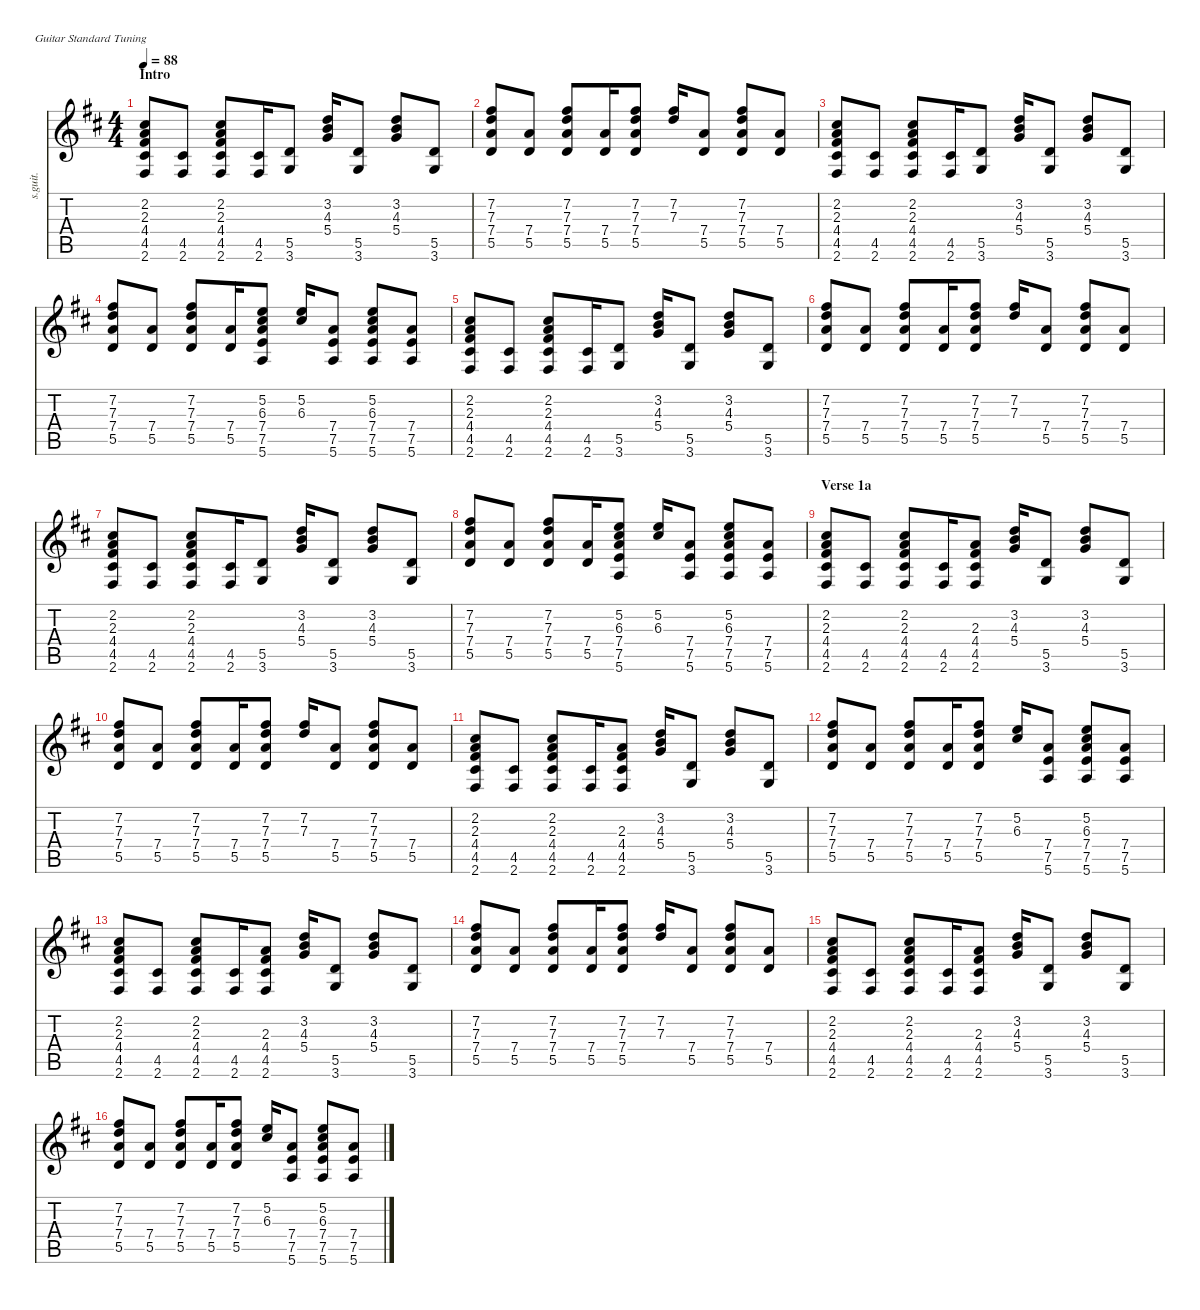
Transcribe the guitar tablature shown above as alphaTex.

\defaultSystemsLayout 4
\hideDynamics
\bracketExtendMode nobrackets
\otherSystemsTrackNameOrientation horizontal
\track ("Steel Guitar" "s.guit.") {instrument acousticguitarsteel}
\staff {score tabs}
\tuning (E4 B3 G3 D3 A2 E2)
\ts (4 4)
\section ("" "Intro")
\tempo 88
\clef g2
\ks d
(2.6{acc #} 4.5{acc #} 4.4{acc #} 2.2{acc #} 2.3{acc forcenatural}).8{dy mf instrument acousticguitarsteel} (2.6{acc #} 4.5{acc #}).8 (2.6{acc #} 4.5{acc #} 4.4{acc #} 2.3{acc forcenatural} 2.2{acc #}).8 (2.6{acc #} 4.5{acc #}).16 (5.5{acc forcenatural} 3.6{acc forcenatural}).8 (3.2{acc forcenatural} 4.3{acc forcenatural} 5.4{acc forcenatural}).16 (3.6{acc forcenatural} 5.5{acc forcenatural}).8 (5.4{acc forcenatural} 4.3{acc forcenatural} 3.2{acc forcenatural}).8 (3.6{acc forcenatural} 5.5{acc forcenatural}).8 |
(5.5{acc forcenatural} 7.4{acc forcenatural} 7.2{acc #} 7.3{acc forcenatural}).8 (5.5{acc forcenatural} 7.4{acc forcenatural}).8 (5.5{acc forcenatural} 7.4{acc forcenatural} 7.3{acc forcenatural} 7.2{acc #}).8 (5.5{acc forcenatural} 7.4{acc forcenatural}).16 (5.5{acc forcenatural} 7.4{acc forcenatural} 7.3{acc forcenatural} 7.2{acc #}).8 (7.2{acc #} 7.3{acc forcenatural}).16 (5.5{acc forcenatural} 7.4{acc forcenatural}).8 (7.3{acc forcenatural} 7.2{acc #} 7.4{acc forcenatural} 5.5{acc forcenatural}).8 (5.5{acc forcenatural} 7.4{acc forcenatural}).8 |
(2.6{acc #} 4.5{acc #} 4.4{acc #} 2.2{acc #} 2.3{acc forcenatural}).8 (2.6{acc #} 4.5{acc #}).8 (2.6{acc #} 4.5{acc #} 4.4{acc #} 2.3{acc forcenatural} 2.2{acc #}).8 (2.6{acc #} 4.5{acc #}).16 (5.5{acc forcenatural} 3.6{acc forcenatural}).8 (3.2{acc forcenatural} 4.3{acc forcenatural} 5.4{acc forcenatural}).16 (3.6{acc forcenatural} 5.5{acc forcenatural}).8 (5.4{acc forcenatural} 4.3{acc forcenatural} 3.2{acc forcenatural}).8 (3.6{acc forcenatural} 5.5{acc forcenatural}).8 |
(5.5{acc forcenatural} 7.4{acc forcenatural} 7.2{acc #} 7.3{acc forcenatural}).8 (5.5{acc forcenatural} 7.4{acc forcenatural}).8 (5.5{acc forcenatural} 7.4{acc forcenatural} 7.3{acc forcenatural} 7.2{acc #}).8 (5.5{acc forcenatural} 7.4{acc forcenatural}).16 (7.5{acc forcenatural} 7.4{acc forcenatural} 6.3{acc #} 5.2{acc forcenatural} 5.6{acc forcenatural}).8 (5.2{acc forcenatural} 6.3{acc #}).16 (7.5{acc forcenatural} 7.4{acc forcenatural} 5.6{acc forcenatural}).8 (6.3{acc #} 5.2{acc forcenatural} 7.4{acc forcenatural} 7.5{acc forcenatural} 5.6{acc forcenatural}).8 (7.5{acc forcenatural} 7.4{acc forcenatural} 5.6{acc forcenatural}).8 |
(2.6{acc #} 4.5{acc #} 4.4{acc #} 2.2{acc #} 2.3{acc forcenatural}).8 (2.6{acc #} 4.5{acc #}).8 (2.6{acc #} 4.5{acc #} 4.4{acc #} 2.3{acc forcenatural} 2.2{acc #}).8 (2.6{acc #} 4.5{acc #}).16 (5.5{acc forcenatural} 3.6{acc forcenatural}).8 (3.2{acc forcenatural} 4.3{acc forcenatural} 5.4{acc forcenatural}).16 (3.6{acc forcenatural} 5.5{acc forcenatural}).8 (5.4{acc forcenatural} 4.3{acc forcenatural} 3.2{acc forcenatural}).8 (3.6{acc forcenatural} 5.5{acc forcenatural}).8 |
(5.5{acc forcenatural} 7.4{acc forcenatural} 7.2{acc #} 7.3{acc forcenatural}).8 (5.5{acc forcenatural} 7.4{acc forcenatural}).8 (5.5{acc forcenatural} 7.4{acc forcenatural} 7.3{acc forcenatural} 7.2{acc #}).8 (5.5{acc forcenatural} 7.4{acc forcenatural}).16 (5.5{acc forcenatural} 7.4{acc forcenatural} 7.3{acc forcenatural} 7.2{acc #}).8 (7.2{acc #} 7.3{acc forcenatural}).16 (5.5{acc forcenatural} 7.4{acc forcenatural}).8 (7.3{acc forcenatural} 7.2{acc #} 7.4{acc forcenatural} 5.5{acc forcenatural}).8 (5.5{acc forcenatural} 7.4{acc forcenatural}).8 |
(2.6{acc #} 4.5{acc #} 4.4{acc #} 2.2{acc #} 2.3{acc forcenatural}).8 (2.6{acc #} 4.5{acc #}).8 (2.6{acc #} 4.5{acc #} 4.4{acc #} 2.3{acc forcenatural} 2.2{acc #}).8 (2.6{acc #} 4.5{acc #}).16 (5.5{acc forcenatural} 3.6{acc forcenatural}).8 (3.2{acc forcenatural} 4.3{acc forcenatural} 5.4{acc forcenatural}).16 (3.6{acc forcenatural} 5.5{acc forcenatural}).8 (5.4{acc forcenatural} 4.3{acc forcenatural} 3.2{acc forcenatural}).8 (3.6{acc forcenatural} 5.5{acc forcenatural}).8 |
(5.5{acc forcenatural} 7.4{acc forcenatural} 7.2{acc #} 7.3{acc forcenatural}).8 (5.5{acc forcenatural} 7.4{acc forcenatural}).8 (5.5{acc forcenatural} 7.4{acc forcenatural} 7.3{acc forcenatural} 7.2{acc #}).8 (5.5{acc forcenatural} 7.4{acc forcenatural}).16 (7.5{acc forcenatural} 7.4{acc forcenatural} 6.3{acc #} 5.2{acc forcenatural} 5.6{acc forcenatural}).8 (5.2{acc forcenatural} 6.3{acc #}).16 (7.5{acc forcenatural} 7.4{acc forcenatural} 5.6{acc forcenatural}).8 (6.3{acc #} 5.2{acc forcenatural} 7.4{acc forcenatural} 7.5{acc forcenatural} 5.6{acc forcenatural}).8 (7.5{acc forcenatural} 7.4{acc forcenatural} 5.6{acc forcenatural}).8 |
\section ("" "Verse 1a")
(2.6{acc #} 4.5{acc #} 4.4{acc #} 2.2{acc #} 2.3{acc forcenatural}).8 (2.6{acc #} 4.5{acc #}).8 (2.6{acc #} 4.5{acc #} 4.4{acc #} 2.3{acc forcenatural} 2.2{acc #}).8 (2.6{acc #} 4.5{acc #}).16 (4.5{acc #} 2.6{acc #} 4.4{acc #} 2.3{acc forcenatural}).8 (3.2{acc forcenatural} 4.3{acc forcenatural} 5.4{acc forcenatural}).16 (3.6{acc forcenatural} 5.5{acc forcenatural}).8 (5.4{acc forcenatural} 4.3{acc forcenatural} 3.2{acc forcenatural}).8 (3.6{acc forcenatural} 5.5{acc forcenatural}).8 |
(5.5{acc forcenatural} 7.4{acc forcenatural} 7.2{acc #} 7.3{acc forcenatural}).8 (5.5{acc forcenatural} 7.4{acc forcenatural}).8 (5.5{acc forcenatural} 7.4{acc forcenatural} 7.3{acc forcenatural} 7.2{acc #}).8 (5.5{acc forcenatural} 7.4{acc forcenatural}).16 (5.5{acc forcenatural} 7.4{acc forcenatural} 7.3{acc forcenatural} 7.2{acc #}).8 (7.2{acc #} 7.3{acc forcenatural}).16 (5.5{acc forcenatural} 7.4{acc forcenatural}).8 (7.3{acc forcenatural} 7.2{acc #} 7.4{acc forcenatural} 5.5{acc forcenatural}).8 (5.5{acc forcenatural} 7.4{acc forcenatural}).8 |
(2.6{acc #} 4.5{acc #} 4.4{acc #} 2.2{acc #} 2.3{acc forcenatural}).8 (2.6{acc #} 4.5{acc #}).8 (2.6{acc #} 4.5{acc #} 4.4{acc #} 2.3{acc forcenatural} 2.2{acc #}).8 (2.6{acc #} 4.5{acc #}).16 (4.5{acc #} 2.6{acc #} 4.4{acc #} 2.3{acc forcenatural}).8 (3.2{acc forcenatural} 4.3{acc forcenatural} 5.4{acc forcenatural}).16 (3.6{acc forcenatural} 5.5{acc forcenatural}).8 (5.4{acc forcenatural} 4.3{acc forcenatural} 3.2{acc forcenatural}).8 (3.6{acc forcenatural} 5.5{acc forcenatural}).8 |
(5.5{acc forcenatural} 7.4{acc forcenatural} 7.2{acc #} 7.3{acc forcenatural}).8 (5.5{acc forcenatural} 7.4{acc forcenatural}).8 (5.5{acc forcenatural} 7.4{acc forcenatural} 7.3{acc forcenatural} 7.2{acc #}).8 (5.5{acc forcenatural} 7.4{acc forcenatural}).16 (5.5{acc forcenatural} 7.4{acc forcenatural} 7.3{acc forcenatural} 7.2{acc #}).8 (5.2{acc forcenatural} 6.3{acc #}).16 (7.5{acc forcenatural} 7.4{acc forcenatural} 5.6{acc forcenatural}).8 (6.3{acc #} 5.2{acc forcenatural} 7.4{acc forcenatural} 7.5{acc forcenatural} 5.6{acc forcenatural}).8 (7.5{acc forcenatural} 7.4{acc forcenatural} 5.6{acc forcenatural}).8 |
(2.6{acc #} 4.5{acc #} 4.4{acc #} 2.2{acc #} 2.3{acc forcenatural}).8 (2.6{acc #} 4.5{acc #}).8 (2.6{acc #} 4.5{acc #} 4.4{acc #} 2.3{acc forcenatural} 2.2{acc #}).8 (2.6{acc #} 4.5{acc #}).16 (4.5{acc #} 2.6{acc #} 4.4{acc #} 2.3{acc forcenatural}).8 (3.2{acc forcenatural} 4.3{acc forcenatural} 5.4{acc forcenatural}).16 (3.6{acc forcenatural} 5.5{acc forcenatural}).8 (5.4{acc forcenatural} 4.3{acc forcenatural} 3.2{acc forcenatural}).8 (3.6{acc forcenatural} 5.5{acc forcenatural}).8 |
(5.5{acc forcenatural} 7.4{acc forcenatural} 7.2{acc #} 7.3{acc forcenatural}).8 (5.5{acc forcenatural} 7.4{acc forcenatural}).8 (5.5{acc forcenatural} 7.4{acc forcenatural} 7.3{acc forcenatural} 7.2{acc #}).8 (5.5{acc forcenatural} 7.4{acc forcenatural}).16 (5.5{acc forcenatural} 7.4{acc forcenatural} 7.3{acc forcenatural} 7.2{acc #}).8 (7.2{acc #} 7.3{acc forcenatural}).16 (5.5{acc forcenatural} 7.4{acc forcenatural}).8 (7.3{acc forcenatural} 7.2{acc #} 7.4{acc forcenatural} 5.5{acc forcenatural}).8 (5.5{acc forcenatural} 7.4{acc forcenatural}).8 |
(2.6{acc #} 4.5{acc #} 4.4{acc #} 2.2{acc #} 2.3{acc forcenatural}).8 (2.6{acc #} 4.5{acc #}).8 (2.6{acc #} 4.5{acc #} 4.4{acc #} 2.3{acc forcenatural} 2.2{acc #}).8 (2.6{acc #} 4.5{acc #}).16 (4.5{acc #} 2.6{acc #} 4.4{acc #} 2.3{acc forcenatural}).8 (3.2{acc forcenatural} 4.3{acc forcenatural} 5.4{acc forcenatural}).16 (3.6{acc forcenatural} 5.5{acc forcenatural}).8 (5.4{acc forcenatural} 4.3{acc forcenatural} 3.2{acc forcenatural}).8 (3.6{acc forcenatural} 5.5{acc forcenatural}).8 |
(5.5{acc forcenatural} 7.4{acc forcenatural} 7.2{acc #} 7.3{acc forcenatural}).8 (5.5{acc forcenatural} 7.4{acc forcenatural}).8 (5.5{acc forcenatural} 7.4{acc forcenatural} 7.3{acc forcenatural} 7.2{acc #}).8 (5.5{acc forcenatural} 7.4{acc forcenatural}).16 (5.5{acc forcenatural} 7.4{acc forcenatural} 7.3{acc forcenatural} 7.2{acc #}).8 (5.2{acc forcenatural} 6.3{acc #}).16 (7.5{acc forcenatural} 7.4{acc forcenatural} 5.6{acc forcenatural}).8 (6.3{acc #} 5.2{acc forcenatural} 7.4{acc forcenatural} 7.5{acc forcenatural} 5.6{acc forcenatural}).8 (7.5{acc forcenatural} 7.4{acc forcenatural} 5.6{acc forcenatural}).8
